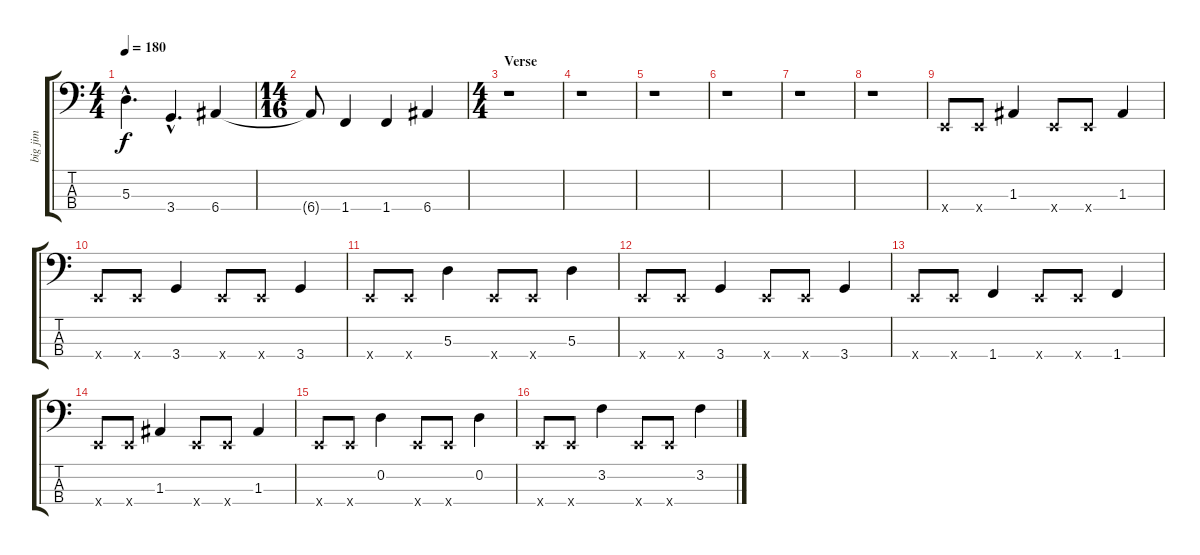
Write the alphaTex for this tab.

\track ("big jim" "big jim") {instrument electricbasspick}
\staff {score tabs}
\tuning (G2 D2 A1 E1) {hide}
\ts (4 4)
\tempo 180
\clef f4
\ks c
5.3{hac}.4{d dy f} 3.4{hac}.4{d} 6.4.4 |
\ts (14 16)
6.4{t}.8 1.4.4 1.4.4 6.4.4 |
\ts (4 4)
\section ("" "Verse")
r.1 |
r.1 |
r.1 |
r.1 |
r.1 |
r.1 |
0.4{x}.8 0.4{x}.8 1.3.4 0.4{x}.8 0.4{x}.8 1.3.4 |
0.4{x}.8 0.4{x}.8 3.4.4 0.4{x}.8 0.4{x}.8 3.4.4 |
0.4{x}.8 0.4{x}.8 5.3.4 0.4{x}.8 0.4{x}.8 5.3.4 |
0.4{x}.8 0.4{x}.8 3.4.4 0.4{x}.8 0.4{x}.8 3.4.4 |
0.4{x}.8 0.4{x}.8 1.4.4 0.4{x}.8 0.4{x}.8 1.4.4 |
0.4{x}.8 0.4{x}.8 1.3.4 0.4{x}.8 0.4{x}.8 1.3.4 |
0.4{x}.8 0.4{x}.8 0.2.4 0.4{x}.8 0.4{x}.8 0.2.4 |
0.4{x}.8 0.4{x}.8 3.2.4 0.4{x}.8 0.4{x}.8 3.2.4
